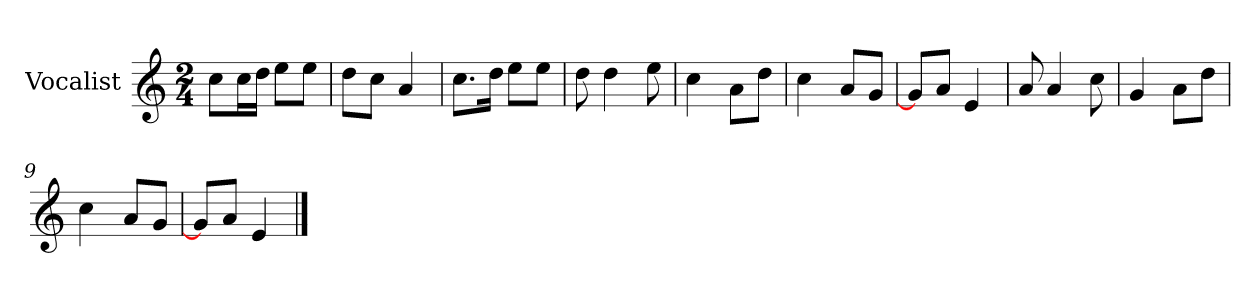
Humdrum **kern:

**kern
*part1
*staff1
*I"Vocalist
*k[]
*C:
*M2/4
=
8ccL
16ccL
16ddJJ
8eeL
8eeJ
=1
8ddL
8ccJ
4a
=2
8.ccL
16ddJk
8eeL
8eeJ
=3
8dd
4dd
8ee
=4
4cc
8aL
8ddJ
=5
4cc
8aL
8gJ
=6
8gL]
8aJ
4e
=7
8a
4a
8cc
=8
4g
8aL
8ddJ
=9
4cc
8aL
8gJ
=10
8gL]
8aJ
4e
==
*-
